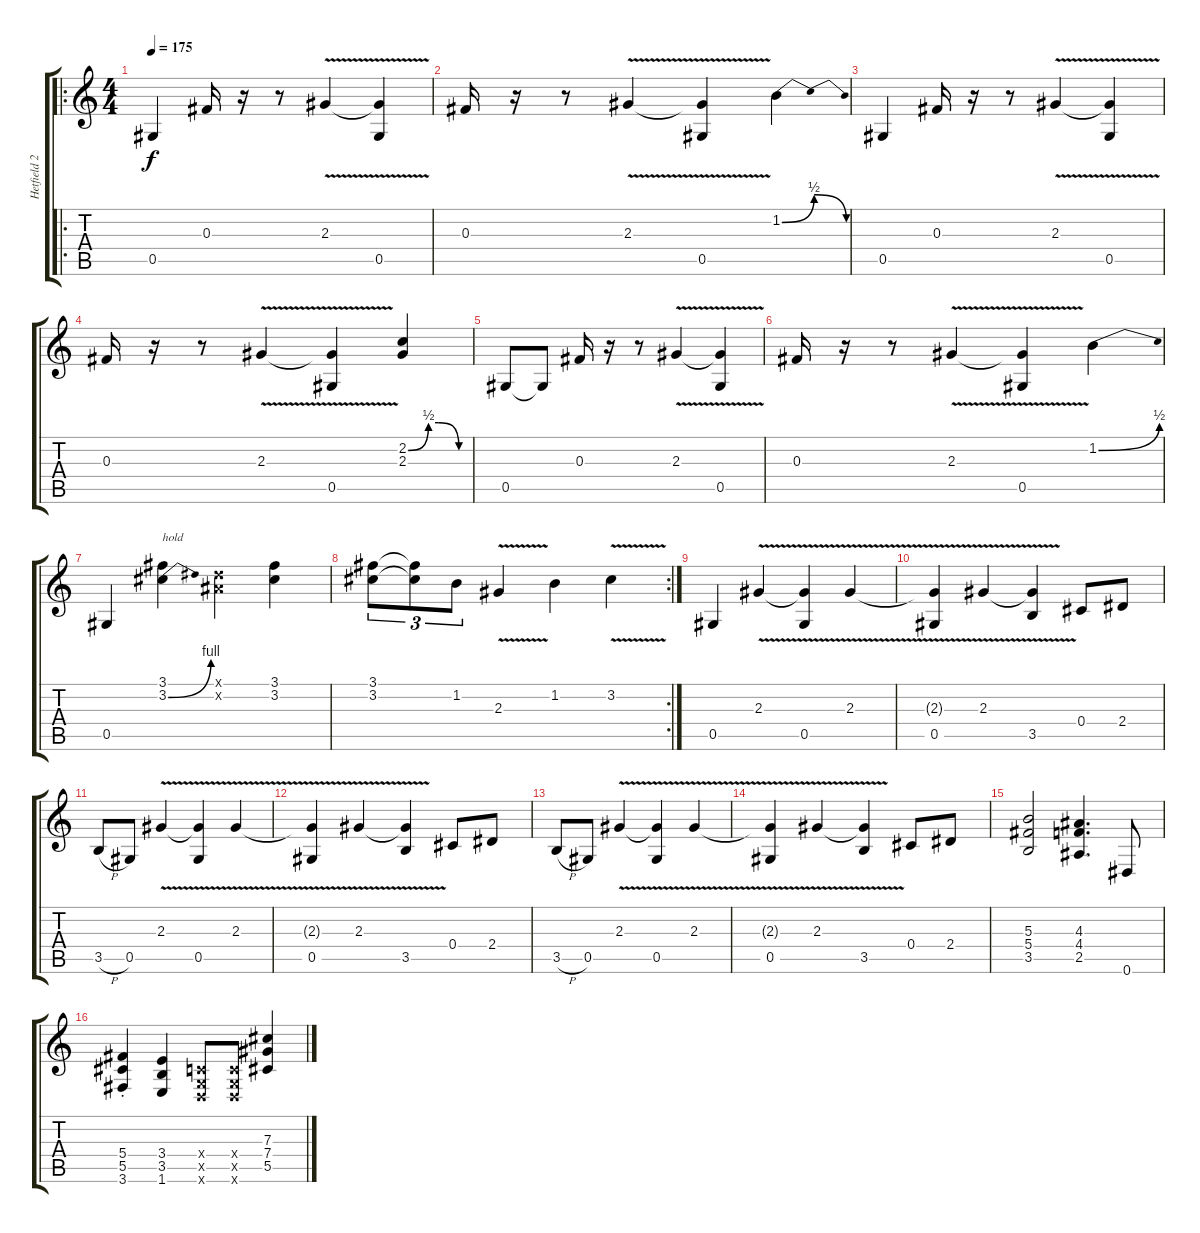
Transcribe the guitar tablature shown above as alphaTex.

\track ("Hetfield 2" "Hetfield 2") {instrument overdrivenguitar}
\staff {score tabs}
\tuning (Eb4 Bb3 Gb3 Db3 Ab2 Eb2) {hide}
\ro
\ts (4 4)
\tempo 175
\clef g2
\ks c
0.5.4{dy f} 0.3.16 r.16 r.8 2.3{v}.4 (2.3{t} 0.5).4 |
0.3.16 r.16 r.8 2.3{v}.4 (2.3{t} 0.5).4 1.2{be (bendrelease 0 0 30 2 45 2 60 0)}.4 |
0.5.4 0.3.16 r.16 r.8 2.3{v}.4 (2.3{t} 0.5).4 |
0.3.16 r.16 r.8 2.3{v}.4 (2.3{t} 0.5).4 (2.2{be (custom 0 0 20 2 30 2 50 0 60 0)} 2.3).4 |
0.5.8 0.5{t}.8 0.3.16 r.16 r.8 2.3{v}.4 (2.3{t} 0.5).4 |
0.3.16 r.16 r.8 2.3{v}.4 (2.3{t} 0.5).4 1.2{be (bend 0 0 60 2)}.4 |
0.5.4 (3.1 3.2{be (bend 0 0 60 4)}).4{txt "hold"} (0.1{x} 0.2{x}).4 (3.1 3.2).4 |
\rc 2
(3.1 3.2).8{tu (3 2)} (3.1{t} 3.2{t}).8{tu (3 2)} 1.2.8{tu (3 2)} 2.3{v}.4 1.2.4 3.2{v}.4 |
0.5.4 2.3{v}.4 (2.3{t} 0.5).4 2.3{v}.4 |
(2.3{t} 0.5).4 2.3{v}.4 (2.3{t} 3.5).4 0.4.8 2.4.8 |
3.5{h}.8 0.5.8 2.3{v}.4 (2.3{t} 0.5).4 2.3{v}.4 |
(2.3{t} 0.5).4 2.3{v}.4 (2.3{t} 3.5).4 0.4.8 2.4.8 |
3.5{h}.8 0.5.8 2.3{v}.4 (2.3{t} 0.5).4 2.3{v}.4 |
(2.3{t} 0.5).4 2.3{v}.4 (2.3{t} 3.5).4 0.4.8 2.4.8 |
(5.3 5.4 3.5).2 (4.3 4.4 2.5).4{d} 0.6.8 |
(5.4{st} 5.5{st} 3.6{st}).4 (3.4 3.5 1.6).4 (-1.4{x} -1.5{x} -1.6{x}).8 (-1.4{x} -1.5{x} -1.6{x}).8 (7.3 7.4 5.5).4
